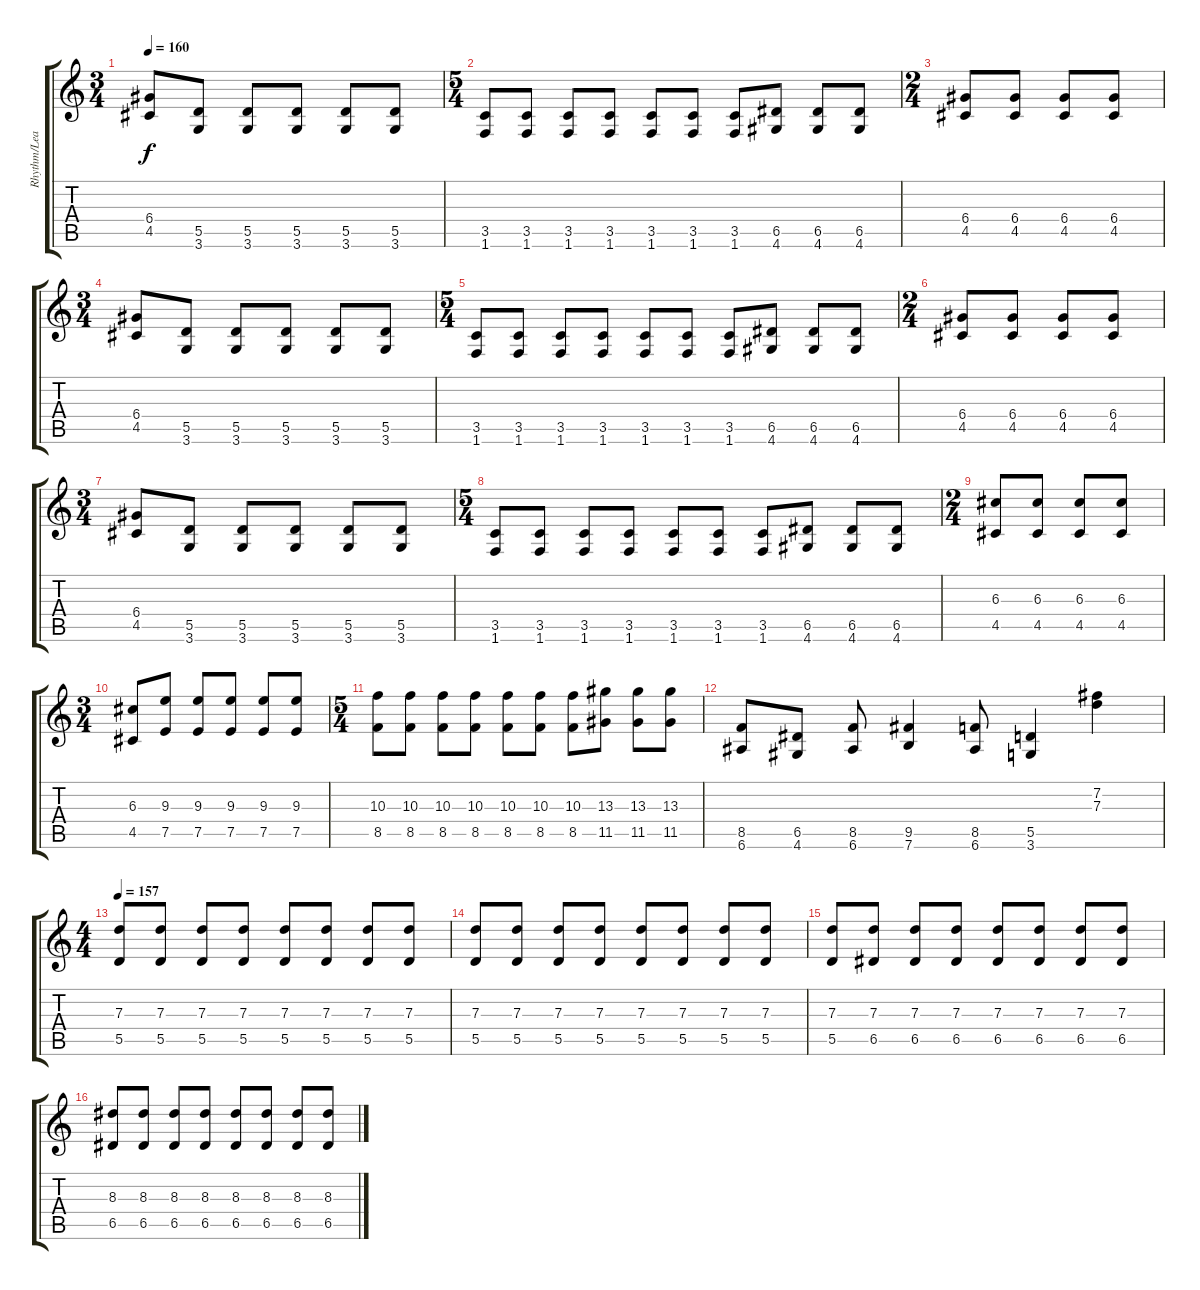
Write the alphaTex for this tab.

\track ("Rhythm/Lead Guitar" "Rhythm/Lea") {instrument distortionguitar}
\staff {score tabs}
\tuning (E4 B3 G3 D3 A2 E2) {hide}
\ts (3 4)
\tempo 160
\clef g2
\ks c
(6.4 4.5).8{dy f} (5.5 3.6).8 (5.5 3.6).8 (5.5 3.6).8 (5.5 3.6).8 (5.5 3.6).8 |
\ts (5 4)
(3.5 1.6).8 (3.5 1.6).8 (3.5 1.6).8 (3.5 1.6).8 (3.5 1.6).8 (3.5 1.6).8 (3.5 1.6).8 (6.5 4.6).8 (6.5 4.6).8 (6.5 4.6).8 |
\ts (2 4)
(6.4 4.5).8 (6.4 4.5).8 (6.4 4.5).8 (6.4 4.5).8 |
\ts (3 4)
(6.4 4.5).8 (5.5 3.6).8 (5.5 3.6).8 (5.5 3.6).8 (5.5 3.6).8 (5.5 3.6).8 |
\ts (5 4)
(3.5 1.6).8 (3.5 1.6).8 (3.5 1.6).8 (3.5 1.6).8 (3.5 1.6).8 (3.5 1.6).8 (3.5 1.6).8 (6.5 4.6).8 (6.5 4.6).8 (6.5 4.6).8 |
\ts (2 4)
(6.4 4.5).8 (6.4 4.5).8 (6.4 4.5).8 (6.4 4.5).8 |
\ts (3 4)
(6.4 4.5).8 (5.5 3.6).8 (5.5 3.6).8 (5.5 3.6).8 (5.5 3.6).8 (5.5 3.6).8 |
\ts (5 4)
(3.5 1.6).8 (3.5 1.6).8 (3.5 1.6).8 (3.5 1.6).8 (3.5 1.6).8 (3.5 1.6).8 (3.5 1.6).8 (6.5 4.6).8 (6.5 4.6).8 (6.5 4.6).8 |
\ts (2 4)
(6.3 4.5).8 (6.3 4.5).8 (6.3 4.5).8 (6.3 4.5).8 |
\ts (3 4)
(6.3 4.5).8 (9.3 7.5).8 (9.3 7.5).8 (9.3 7.5).8 (9.3 7.5).8 (9.3 7.5).8 |
\ts (5 4)
(10.3 8.5).8 (10.3 8.5).8 (10.3 8.5).8 (10.3 8.5).8 (10.3 8.5).8 (10.3 8.5).8 (10.3 8.5).8 (13.3 11.5).8 (13.3 11.5).8 (13.3 11.5).8 |
(8.5 6.6).8 (6.5 4.6).8 (8.5 6.6).8 (9.5 7.6).4 (8.5 6.6).8 (5.5 3.6).4 (7.2 7.3).4{instrument guitarharmonics} |
\ts (4 4)
\tempo 157
(7.3 5.5).8{instrument distortionguitar} (7.3 5.5).8 (7.3 5.5).8 (7.3 5.5).8 (7.3 5.5).8 (7.3 5.5).8 (7.3 5.5).8 (7.3 5.5).8 |
(7.3 5.5).8 (7.3 5.5).8 (7.3 5.5).8 (7.3 5.5).8 (7.3 5.5).8 (7.3 5.5).8 (7.3 5.5).8 (7.3 5.5).8 |
(7.3 5.5).8 (7.3 6.5).8 (7.3 6.5).8 (7.3 6.5).8 (7.3 6.5).8 (7.3 6.5).8 (7.3 6.5).8 (7.3 6.5).8 |
(8.3 6.5).8 (8.3 6.5).8 (8.3 6.5).8 (8.3 6.5).8 (8.3 6.5).8 (8.3 6.5).8 (8.3 6.5).8 (8.3 6.5).8
